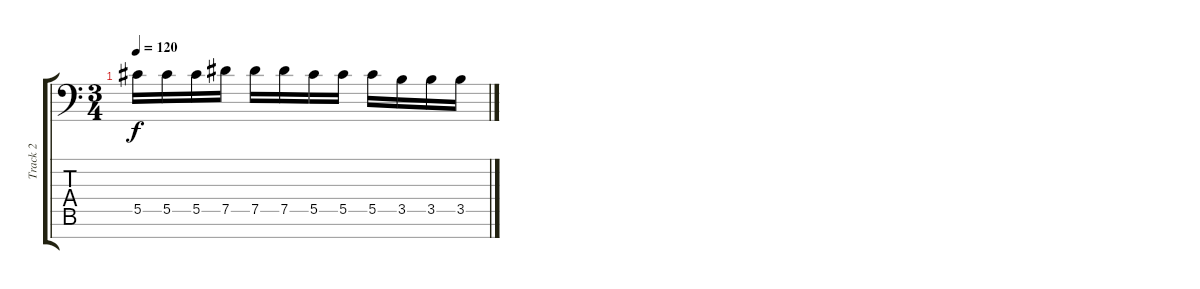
\track ("Track 2" "Track 2") {instrument overdrivenguitar}
\staff {score tabs}
\tuning (Eb4 Bb3 Gb3 Db3 Ab2 Eb2 Ab1) {hide}
\ts (3 4)
\tempo 120
\clef f4
\ks c
5.5.16{dy f} 5.5.16 5.5.16 7.5.16 7.5.16 7.5.16 5.5.16 5.5.16 5.5.16 3.5.16 3.5.16 3.5.16
